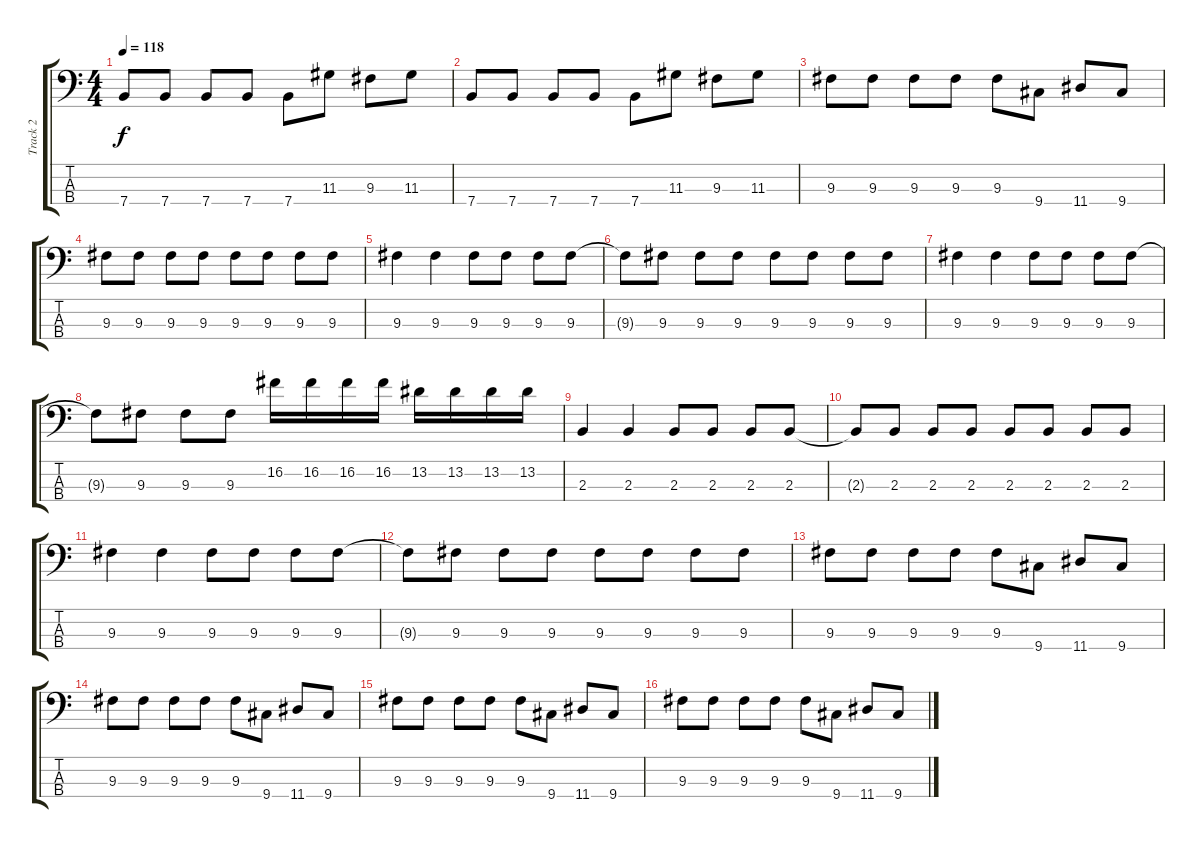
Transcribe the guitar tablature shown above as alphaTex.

\track ("Track 2" "Track 2") {instrument electricbassfinger}
\staff {score tabs}
\tuning (G2 D2 A1 E1) {hide}
\ts (4 4)
\tempo 118
\clef f4
\ks c
7.4.8{dy f} 7.4.8 7.4.8 7.4.8 7.4.8 11.3.8 9.3.8 11.3.8 |
7.4.8 7.4.8 7.4.8 7.4.8 7.4.8 11.3.8 9.3.8 11.3.8 |
9.3.8 9.3.8 9.3.8 9.3.8 9.3.8 9.4.8 11.4.8 9.4.8 |
9.3.8 9.3.8 9.3.8 9.3.8 9.3.8 9.3.8 9.3.8 9.3.8 |
9.3.4 9.3.4 9.3.8 9.3.8 9.3.8 9.3.8 |
9.3{t}.8 9.3.8 9.3.8 9.3.8 9.3.8 9.3.8 9.3.8 9.3.8 |
9.3.4 9.3.4 9.3.8 9.3.8 9.3.8 9.3.8 |
9.3{t}.8 9.3.8 9.3.8 9.3.8 16.2.16 16.2.16 16.2.16 16.2.16 13.2.16 13.2.16 13.2.16 13.2.16 |
2.3.4 2.3.4 2.3.8 2.3.8 2.3.8 2.3.8 |
2.3{t}.8 2.3.8 2.3.8 2.3.8 2.3.8 2.3.8 2.3.8 2.3.8 |
9.3.4 9.3.4 9.3.8 9.3.8 9.3.8 9.3.8 |
9.3{t}.8 9.3.8 9.3.8 9.3.8 9.3.8 9.3.8 9.3.8 9.3.8 |
9.3.8 9.3.8 9.3.8 9.3.8 9.3.8 9.4.8 11.4.8 9.4.8 |
9.3.8 9.3.8 9.3.8 9.3.8 9.3.8 9.4.8 11.4.8 9.4.8 |
9.3.8 9.3.8 9.3.8 9.3.8 9.3.8 9.4.8 11.4.8 9.4.8 |
9.3.8 9.3.8 9.3.8 9.3.8 9.3.8 9.4.8 11.4.8 9.4.8
